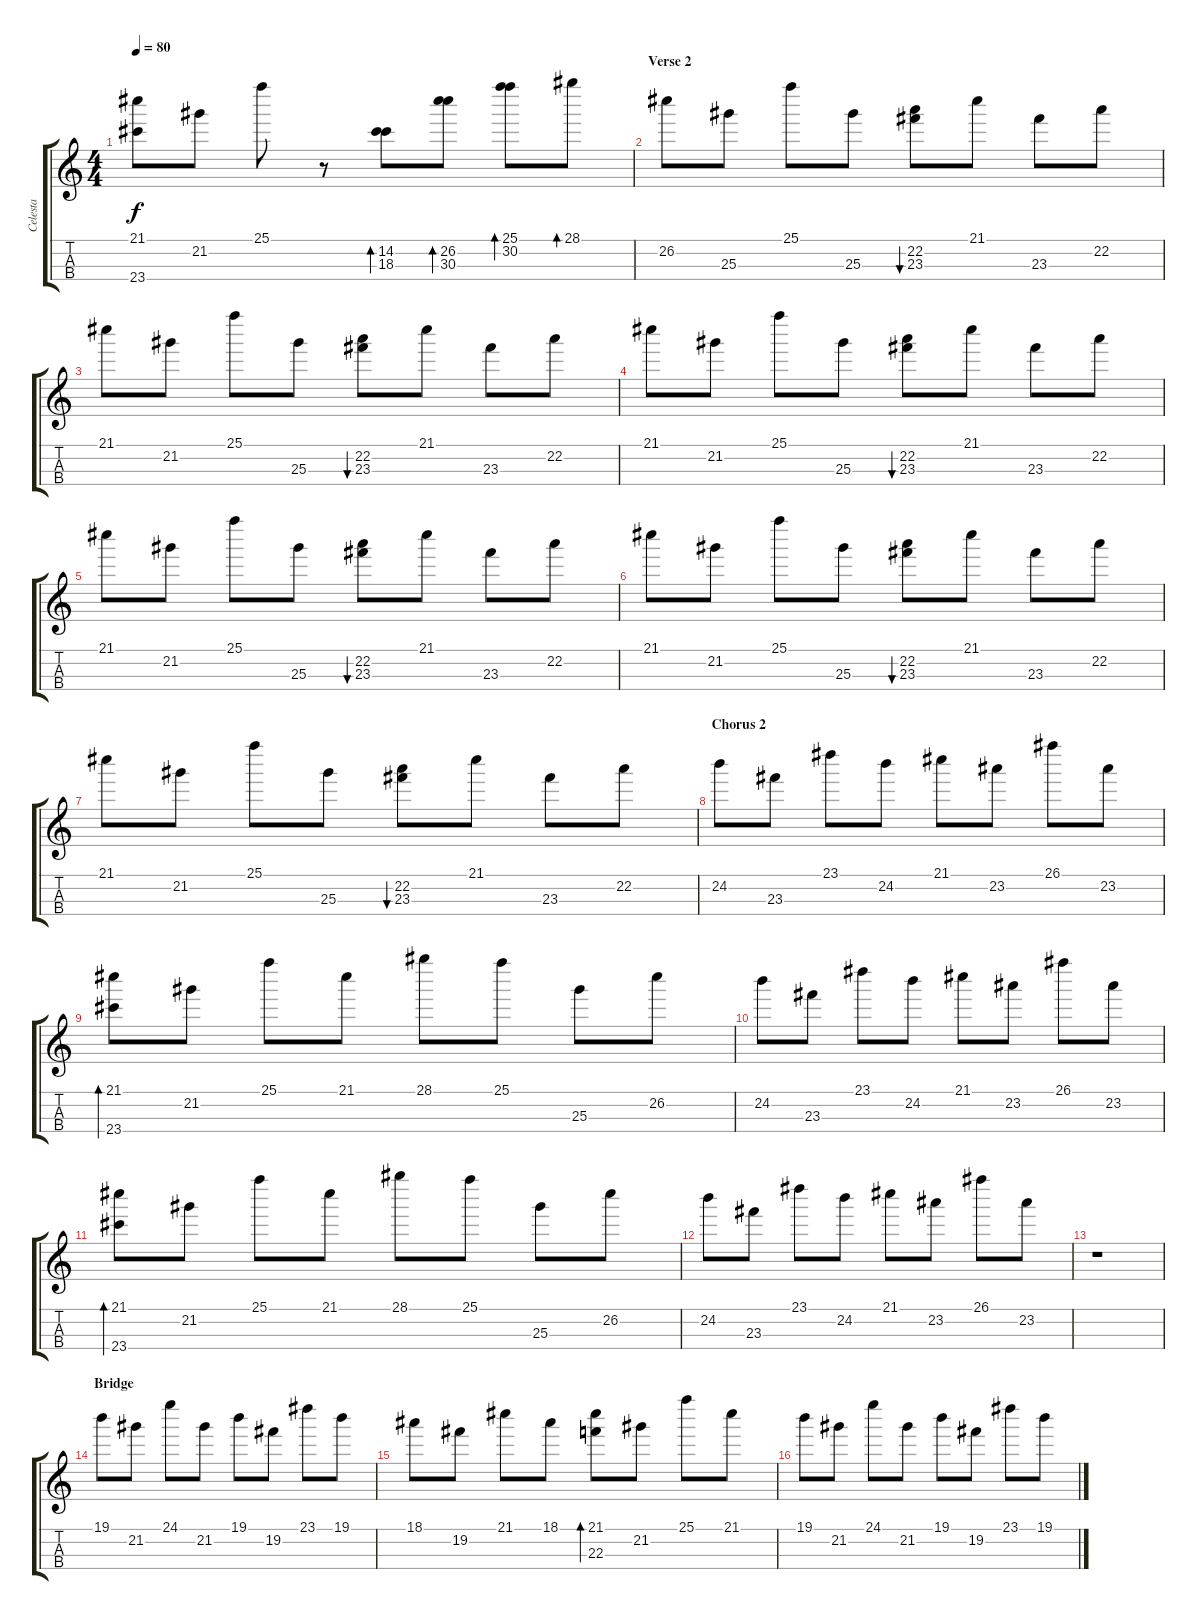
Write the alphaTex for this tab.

\track ("Celesta" "Celesta") {instrument celesta}
\staff {score tabs}
\tuning (E5 B4 G4 D4) {hide}
\ts (4 4)
\tempo 80
\clef g2
\ks c
(21.1 23.4).8{dy f} 21.2.8 25.1.8 r.8 (14.2 18.3).8{bd 60} (26.2 30.3).8{bd 60} (25.1 30.2).8{bd 60} 28.1.8{bd 60} |
\section ("" "Verse 2")
26.2.8 25.3.8 25.1.8 25.3.8 (22.2 23.3).8{bu 60} 21.1.8 23.3.8 22.2.8 |
21.1.8 21.2.8 25.1.8 25.3.8 (22.2 23.3).8{bu 60} 21.1.8 23.3.8 22.2.8 |
21.1.8 21.2.8 25.1.8 25.3.8 (22.2 23.3).8{bu 60} 21.1.8 23.3.8 22.2.8 |
21.1.8 21.2.8 25.1.8 25.3.8 (22.2 23.3).8{bu 60} 21.1.8 23.3.8 22.2.8 |
21.1.8 21.2.8 25.1.8 25.3.8 (22.2 23.3).8{bu 60} 21.1.8 23.3.8 22.2.8 |
21.1.8 21.2.8 25.1.8 25.3.8 (22.2 23.3).8{bu 60} 21.1.8 23.3.8 22.2.8 |
\section ("" "Chorus 2")
24.2.8 23.3.8 23.1.8 24.2.8 21.1.8 23.2.8 26.1.8 23.2.8 |
(21.1 23.4).8{bd 60} 21.2.8 25.1.8 21.1.8 28.1.8 25.1.8 25.3.8 26.2.8 |
24.2.8 23.3.8 23.1.8 24.2.8 21.1.8 23.2.8 26.1.8 23.2.8 |
(21.1 23.4).8{bd 60} 21.2.8 25.1.8 21.1.8 28.1.8 25.1.8 25.3.8 26.2.8 |
24.2.8 23.3.8 23.1.8 24.2.8 21.1.8 23.2.8 26.1.8 23.2.8 |
r.1 |
\section ("" "Bridge")
19.1.8 21.2.8 24.1.8 21.2.8 19.1.8 19.2.8 23.1.8 19.1.8 |
18.1.8 19.2.8 21.1.8 18.1.8 (21.1 22.3).8{bd 120} 21.2.8 25.1.8 21.1.8 |
19.1.8 21.2.8 24.1.8 21.2.8 19.1.8 19.2.8 23.1.8 19.1.8
